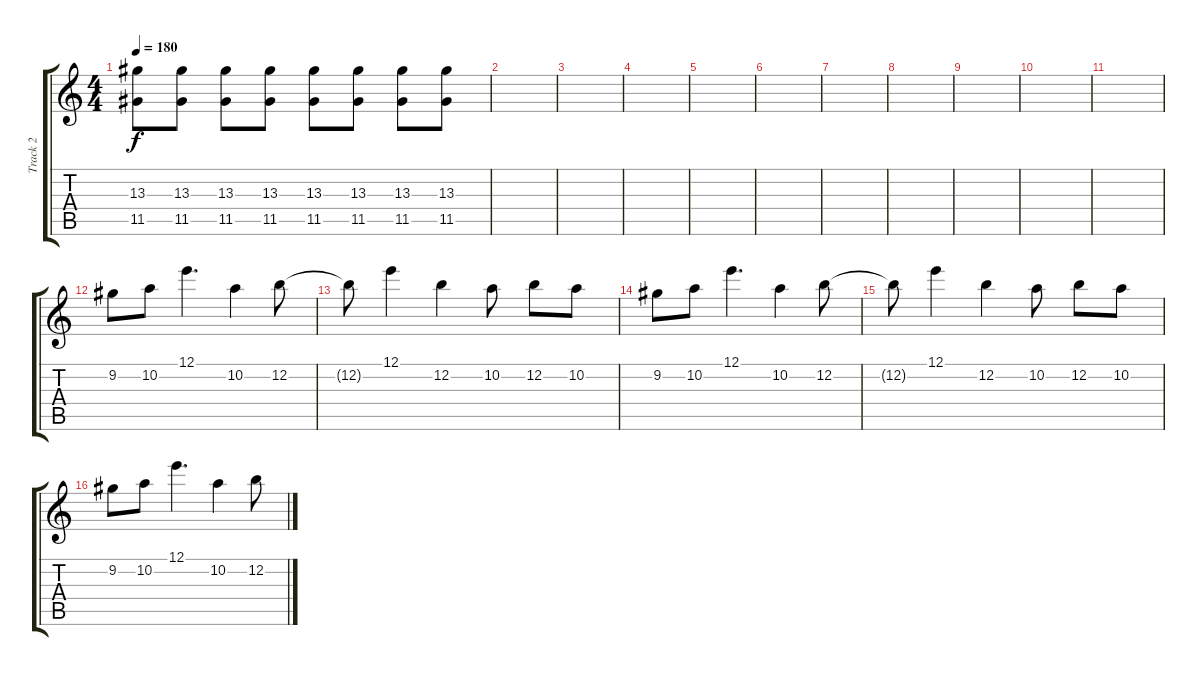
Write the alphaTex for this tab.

\track ("Track 2" "Track 2") {instrument distortionguitar}
\staff {score tabs}
\tuning (E4 B3 G3 D3 A2 E2) {hide}
\ts (4 4)
\tempo 180
\clef g2
\ks c
(13.3 11.5).8{dy f} (13.3 11.5).8 (13.3 11.5).8 (13.3 11.5).8 (13.3 11.5).8 (13.3 11.5).8 (13.3 11.5).8 (13.3 11.5).8 |
|
|
|
|
|
|
|
|
|
|
9.2.8 10.2.8 12.1.4{d} 10.2.4 12.2.8 |
12.2{t}.8 12.1.4 12.2.4 10.2.8 12.2.8 10.2.8 |
9.2.8 10.2.8 12.1.4{d} 10.2.4 12.2.8 |
12.2{t}.8 12.1.4 12.2.4 10.2.8 12.2.8 10.2.8 |
9.2.8 10.2.8 12.1.4{d} 10.2.4 12.2.8
